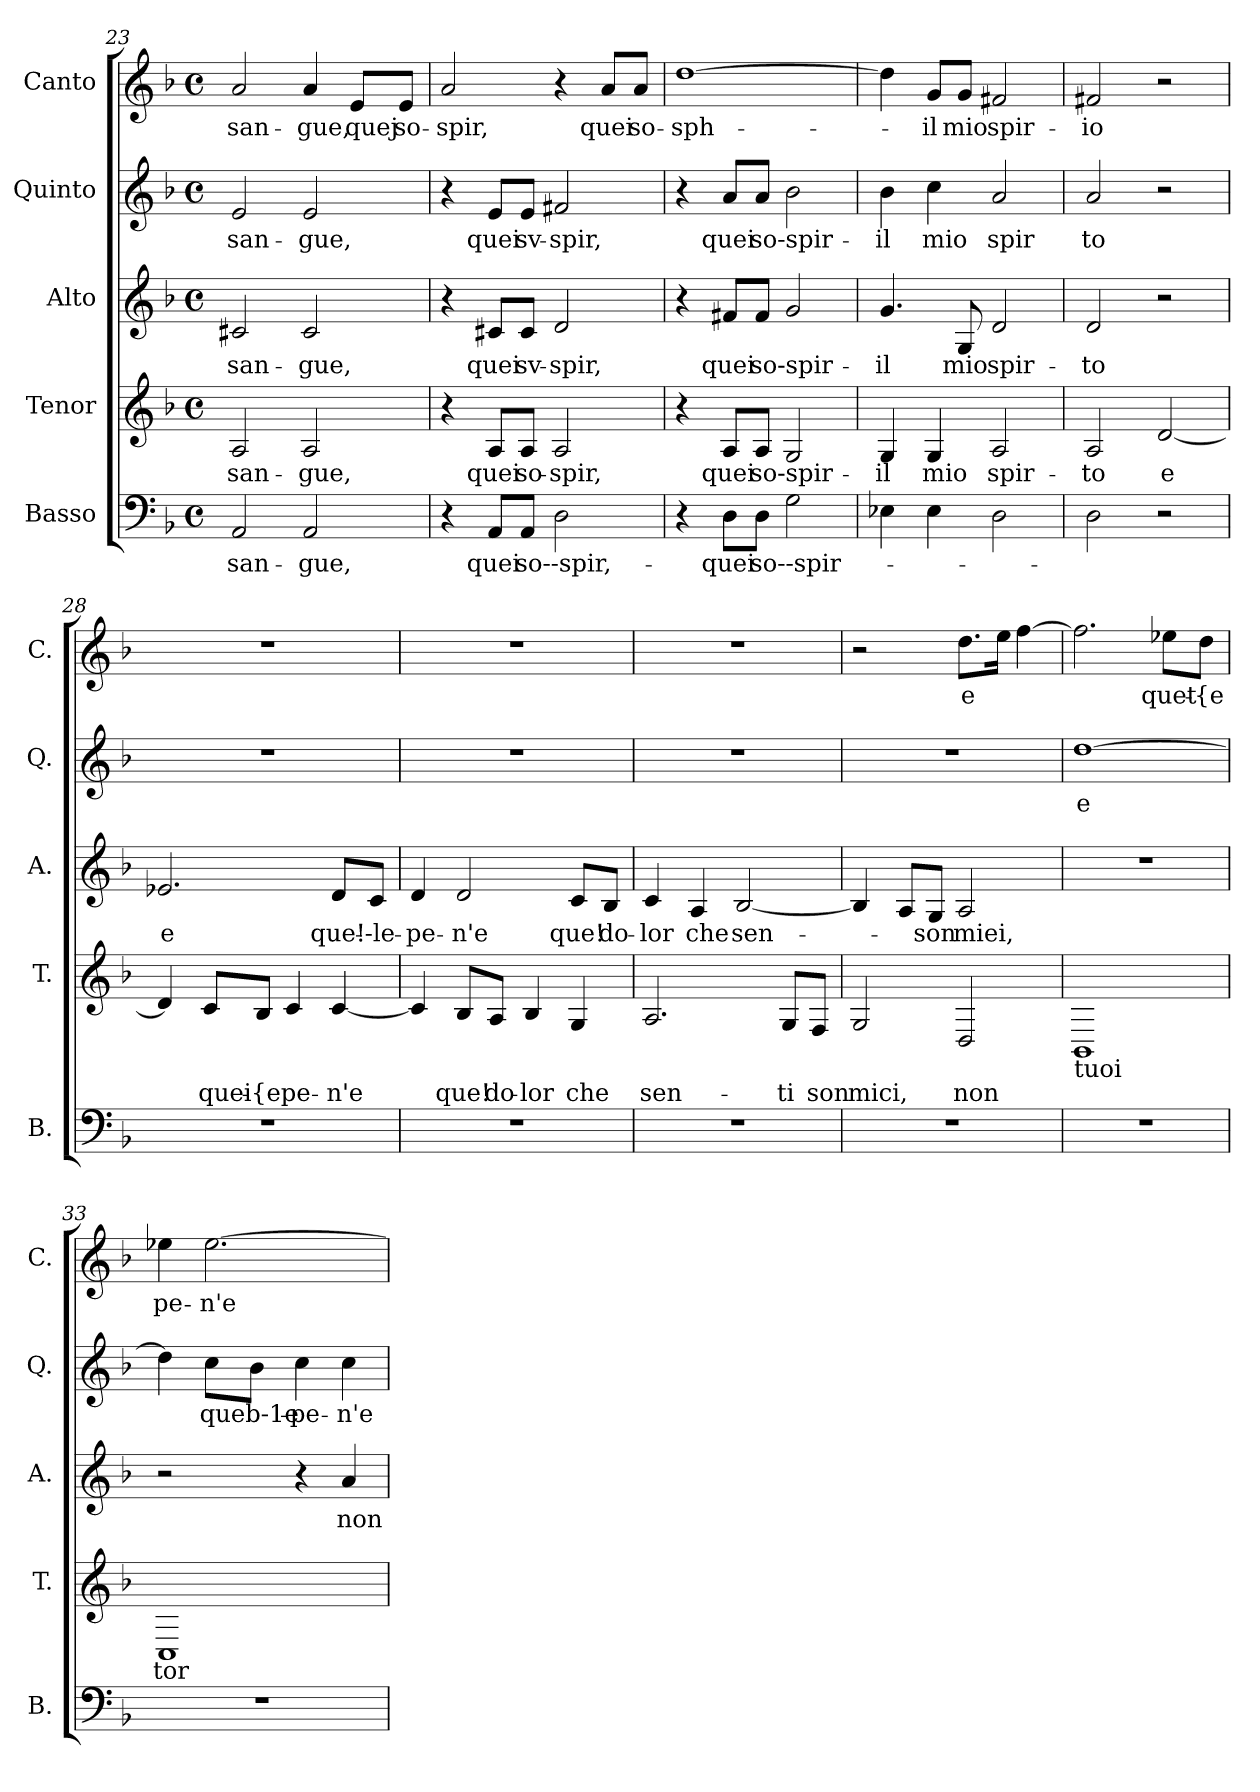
**kern	**text	**kern	**text	**kern	**text	**kern	**text	**kern	**text
*part5	*part5	*part4	*part4	*part3	*part3	*part2	*part2	*part1	*part1
*staff5	*staff5	*staff4	*staff4	*staff3	*staff3	*staff2	*staff2	*staff1	*staff1
*I"Basso	*	*I"Tenor	*	*I"Alto	*	*I"Quinto	*	*I"Canto	*
*I'B.	*	*I'T.	*	*I'A.	*	*I'Q.	*	*I'C.	*
*clefF4	*	*clefG2	*	*clefG2	*	*clefG2	*	*clefG2	*
*k[b-]	*	*k[b-]	*	*k[b-]	*	*k[b-]	*	*k[b-]	*
*F:	*	*F:	*	*F:	*	*F:	*	*F:	*
*M4/4	*	*M4/4	*	*M4/4	*	*M4/4	*	*M4/4	*
*met(c)	*	*met(c)	*	*met(c)	*	*met(c)	*	*met(c)	*
=23	=23	=23	=23	=23	=23	=23	=23	=23	=23
!	!LO:LY:b	!	!LO:LY:b	!	!LO:LY:b	!	!LO:LY:b	!	!LO:LY:b
2AA/	-san-	2A/	-san-	2c#X/	-san-	2e/	-san-	2a/	-san-
!	!LO:LY:b	!	!LO:LY:b	!	!LO:LY:b	!	!LO:LY:b	!	!LO:LY:b
2AA/	-gue,	2A/	-gue,	2c#/	-gue,	2e/	-gue,	4a/	-gue,
!	!	!	!	!	!	!	!	!	!LO:LY:b
.	.	.	.	.	.	.	.	8e/L	-quej
!	!	!	!	!	!	!	!	!	!LO:LY:b
.	.	.	.	.	.	.	.	8e/J	-so-
=24	=24	=24	=24	=24	=24	=24	=24	=24	=24
!	!	!	!	!	!	!	!	!	!LO:LY:b
4r	.	4r	.	4r	.	4r	.	2a/	-spir,
!	!LO:LY:b	!	!LO:LY:b	!	!LO:LY:b	!	!LO:LY:b	!	!
8AA/L	-quei	8A/L	-quei	8c#X/L	-quei	8e/L	-quei	.	.
!	!LO:LY:b	!	!LO:LY:b	!	!LO:LY:b	!	!LO:LY:b	!	!
8AA/J	-so--spir,-	8A/J	-so-	8c#/J	-sv--	8e/J	-sv--	.	.
!	!	!	!LO:LY:b	!	!LO:LY:b	!	!LO:LY:b	!	!
2D\	.	2A/	-spir,	2d/	-spir,	2f#X/	-spir,	4r	.
!	!	!	!	!	!	!	!	!	!LO:LY:b
.	.	.	.	.	.	.	.	8a/L	-quei
!	!	!	!	!	!	!	!	!	!LO:LY:b
.	.	.	.	.	.	.	.	8a/J	-so-
!!LO:LB:g=z
=25	=25	=25	=25	=25	=25	=25	=25	=25	=25
!	!	!	!	!	!	!	!	!	!LO:LY:b
4r	.	4r	.	4r	.	4r	.	[1dd	-sph-
!	!LO:LY:b	!	!LO:LY:b	!	!LO:LY:b	!	!LO:LY:b	!	!
8D\L	-quei	8A/L	-quei	8f#X/L	-quei	8a/L	-quei	.	.
!	!LO:LY:b	!	!LO:LY:b	!	!LO:LY:b	!	!LO:LY:b	!	!
8D\J	-so--spir-	8A/J	-so-spir-	8f#/J	-so-spir-	8a/J	-so-spir-	.	.
2G\	.	2G/	.	2g/	.	2b-\	.	.	.
=26	=26	=26	=26	=26	=26	=26	=26	=26	=26
!	!	!	!LO:LY:b	!	!LO:LY:b	!	!LO:LY:b	!	!
4E-X\	.	4G/	-il	4.g/	-il	4b-\	-il	4dd\]	.
!	!	!	!LO:LY:b	!	!	!	!LO:LY:b	!	!LO:LY:b
4E-\	.	4G/	-mio	.	.	4cc\	-mio	8g/L	-il
!	!	!	!	!	!LO:LY:b	!	!	!	!LO:LY:b
.	.	.	.	8G/	-mio	.	.	8g/J	-mio
!	!	!	!LO:LY:b	!	!LO:LY:b	!	!LO:LY:b	!	!LO:LY:b
2D\	.	2A/	-spir-	2d/	-spir-	2a/	-spir	2f#X/	-spir-
=27	=27	=27	=27	=27	=27	=27	=27	=27	=27
!	!	!	!LO:LY:b	!	!LO:LY:b	!	!LO:LY:b	!	!LO:LY:b
2D\	.	2A/	-to	2d/	-to	2a/	-to	2f#X/	-io
!	!	!	!LO:LY:b	!	!	!	!	!	!
2r	.	[2d/	-e	2r	.	2r	.	2r	.
=28	=28	=28	=28	=28	=28	=28	=28	=28	=28
!	!	!	!	!	!LO:LY:b	!	!	!	!
1r	.	4d/]	.	2.e-X/	-e	1r	.	1r	.
!	!	!	!LO:LY:b	!	!	!	!	!	!
.	.	8c/L	-quei-	.	.	.	.	.	.
!	!	!	!LO:LY:b	!	!	!	!	!	!
.	.	8B-/J	-{e	.	.	.	.	.	.
!	!	!	!LO:LY:b	!	!	!	!	!	!
.	.	4c/	-pe-	.	.	.	.	.	.
!	!	!	!LO:LY:b	!	!LO:LY:b	!	!	!	!
.	.	[4c/	-n'e	8d/L	-que!-	.	.	.	.
!	!	!	!	!	!LO:LY:b	!	!	!	!
.	.	.	.	8c/J	--le-	.	.	.	.
=29	=29	=29	=29	=29	=29	=29	=29	=29	=29
!	!	!	!	!	!LO:LY:b	!	!	!	!
1r	.	4c/]	.	4d/	-pe-	1r	.	1r	.
!	!	!	!LO:LY:b	!	!LO:LY:b	!	!	!	!
.	.	8B-/L	-que!	2d/	-n'e	.	.	.	.
!	!	!	!LO:LY:b	!	!	!	!	!	!
.	.	8A/J	-do-	.	.	.	.	.	.
!	!	!	!LO:LY:b	!	!	!	!	!	!
.	.	4B-/	-lor	.	.	.	.	.	.
!	!	!	!LO:LY:b	!	!LO:LY:b	!	!	!	!
.	.	4G/	-che	8c/L	-que!	.	.	.	.
!	!	!	!	!	!LO:LY:b	!	!	!	!
.	.	.	.	8B-/J	-do-	.	.	.	.
=30	=30	=30	=30	=30	=30	=30	=30	=30	=30
!	!	!	!LO:LY:b	!	!LO:LY:b	!	!	!	!
1r	.	2.A/	-sen-	4c/	-lor	1r	.	1r	.
!	!	!	!	!	!LO:LY:b	!	!	!	!
.	.	.	.	4A/	-che	.	.	.	.
!	!	!	!	!	!LO:LY:b	!	!	!	!
.	.	.	.	[2B-/	-sen-	.	.	.	.
!	!	!	!LO:LY:b	!	!	!	!	!	!
.	.	8G/L	-ti	.	.	.	.	.	.
!	!	!	!LO:LY:b	!	!	!	!	!	!
.	.	8F/J	-son	.	.	.	.	.	.
!!LO:PB:g=z
=31	=31	=31	=31	=31	=31	=31	=31	=31	=31
!	!	!	!LO:LY:b	!	!	!	!	!	!
1r	.	2G/	-mici,	4B-/]	.	1r	.	2r	.
.	.	.	.	8A/L	.	.	.	.	.
!	!	!	!	!	!LO:LY:b	!	!	!	!
.	.	.	.	8G/J	-son	.	.	.	.
!	!	!	!LO:LY:b	!	!LO:LY:b	!	!	!	!LO:LY:b
.	.	2D/	-non	2A/	-miei,	.	.	8.dd\L	-e
.	.	.	.	.	.	.	.	16ee\Jk	.
.	.	.	.	.	.	.	.	[4ff\	.
=32	=32	=32	=32	=32	=32	=32	=32	=32	=32
!	!	!LO:TX:b:t=tuoi	!	!	!	!	!	!	!
!	!	!	!	!	!	!	!LO:LY:b	!	!
1r	.	1BB-	.	1r	.	[1dd	-e	2.ff\]	.
!	!	!	!	!	!	!	!	!	!LO:LY:b
.	.	.	.	.	.	.	.	8ee-X\L	-quet--
!	!	!	!	!	!	!	!	!	!LO:LY:b
.	.	.	.	.	.	.	.	8dd\J	-{e
=33	=33	=33	=33	=33	=33	=33	=33	=33	=33
!	!	!	!LO:LY:b	!	!	!	!	!	!LO:LY:b
1r	.	1C	-tor-	2r	.	4dd\]	.	4ee-X\	-pe-
!	!	!	!	!	!	!	!LO:LY:b	!	!LO:LY:b
.	.	.	.	.	.	8cc\L	-queb-1e-	[2.ee-\	-n'e
.	.	.	.	.	.	8b-\J	.	.	.
!	!	!	!	!	!	!	!LO:LY:b	!	!
.	.	.	.	4r	.	4cc\	-pe-	.	.
!	!	!	!	!	!LO:LY:b	!	!LO:LY:b	!	!
.	.	.	.	4a/	-non	4cc\	-n'e	.	.
=	=	=	=	=	=	=	=	=	=
*-	*-	*-	*-	*-	*-	*-	*-	*-	*-
